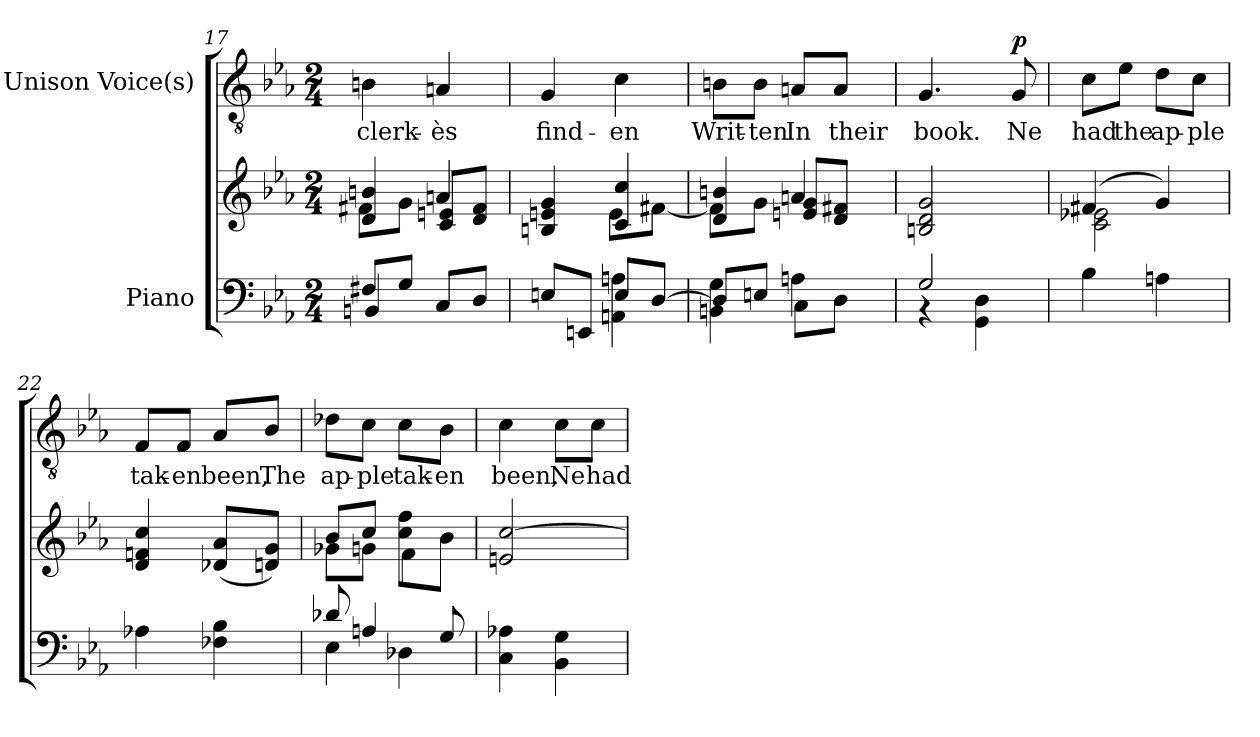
**kern	**kern	**kern	**text	**dynam
*part2	*part2	*part1	*part1	*part1
*staff3	*staff2	*staff1	*staff1	*staff1
*I"Piano	*	*I"Unison  Voice(s)	*	*
*clefF4	*clefG2	*clefGv2	*	*
*k[b-e-a-]	*k[b-e-a-]	*k[b-e-a-]	*	*
*E-:	*E-:	*E-:	*	*
*M2/4	*M2/4	*M2/4	*	*
=17	=17	=17	=17	=17
*^	*^	*	*	*
!	!	!	!	!	!LO:LY:b:color=#000000	!
8F#Xi/L	4BBni/	4di/ 4bni	8f#Xi\L	4Bni\	clerk-	.
8Gi/J	.	.	8gi\J	.	.	.
!	!	!	!	!	!LO:LY:b:color=#000000	!
8Ci/L	4ryy	4ani/	8ci/ 8eni/L	4Ani/	-ès	.
8Di/J	.	.	8di/ 8f#i/J	.	.	.
=18	=18	=18	=18	=18	=18	=18
!	!	!	!	!	!LO:LY:b:color=#000000	!
8Eni/L	4ryy	4Bni/ 4eni 4gi	4ryy	4Gi/	find-	.
8EEni/J	.	.	.	.	.	.
!	!	!	!	!	!LO:LY:b:color=#000000	!
8Ei/L	4AAni\ 4Ani	4ci/ 4cci	8ei\L	4ci\	-en	.
[8Di/J	.	.	[8f#Xi\J	.	.	.
=19	=19	=19	=19	=19	=19	=19
!	!	!	!	!	!LO:LY:b:color=#000000	!
*	*	*	*^	*^	*	*
8Di/L]	4BBni\ 4Gi	4di/ 4bni	8f#i\L]	4ryy	8Bni\L	4ryy	Writ-	.
!	!	!	!	!	!	!	!LO:LY:b:color=#000000	!
8Eni/J	.	.	8gi\J	.	8Bi\J	.	-ten	.
!	!	!	!	!	!	!	!LO:LY:b:color=#000000	!
4Ani\	8Ci\L	4ani/	8eni/ 8gi/L	8ryy	8Ani/L	8ryy	In	.
!	!	!	!	!	!	!	!LO:LY:b:color=#000000	!
.	8Di\J	.	8di/ 8f#Xi/J	16ryy	8Ai/J	16ryy	their	.
.	.	.	.	32ryy	.	32ryy	.	.
.	.	.	.	64ryy	.	64ryy	.	.
.	.	.	.	128...ryy	.	128...ryy	.	.
.	.	.	.	1024ryy	.	1024ryy	.	.
*	*	*v	*v	*v	*	*	*	*
*	*	*	*v	*v	*	*
=20	=20	=20	=20	=20	=20
*	*	*^	*^	*	*
*	*	*	*^	*	*	*	*
!	!	!	!	!	!	!	!LO:LY:b:color=#000000	!
*	*	*v	*v	*v	*	*	*	*
*	*	*	*v	*v	*	*
2Gi/	4r	2Bni/ 2di 2gi	4.Gi/	book.	.
.	4GGi\ 4Di	.	.	.	.
!	!	!	!	!LO:LY:b:color=#000000	!
.	.	.	8Gi/	Ne	p
*v	*v	*	*	*	*
=21	=21	=21	=21	=21
*	*^	*	*	*
!	!	!	!	!LO:LY:b:color=#000000	!
4B-i\	(4f#Xi/	2ci\ 2e-Xi	8ci\L	had	.
!	!	!	!	!LO:LY:b:color=#000000	!
.	.	.	8e-i\J	the	.
!	!	!	!	!LO:LY:b:color=#000000	!
4Ani\	4gi/)	.	8di\L	ap-	.
!	!	!	!	!LO:LY:b:color=#000000	!
.	.	.	8ci\J	-ple	.
*	*v	*v	*	*	*
!!LO:LB:g=z
=22	=22	=22	=22	=22
!	!	!	!LO:LY:b:color=#000000	!
4A-Xi\	4di/ 4fni 4cci	8Fi/L	tak-	.
!	!	!	!LO:LY:b:color=#000000	!
.	.	8Fi/J	-en	.
!	!	!	!LO:LY:b:color=#000000	!
4F-Xi\ 4B-i	(8d-Xi/ 8a-i/L	8A-i/L	been,	.
!	!	!	!LO:LY:b:color=#000000	!
.	8dni/ 8gi/J)	8B-i/J	The	.
=23	=23	=23	=23	=23
*^	*^	*	*	*
!	!	!	!	!	!LO:LY:b:color=#000000	!
8d-Xi/	4E-i\	8b-i/L	8g-Xi\L	8d-Xi\L	ap-	.
!	!	!	!	!	!LO:LY:b:color=#000000	!
4Ani/	.	8cci/J	8gni\J	8ci\J	-ple	.
!	!	!	!	!	!LO:LY:b:color=#000000	!
.	4D-Xi\	8cci\ 8ffi\L	4fi\	8ci\L	tak-	.
!	!	!	!	!	!LO:LY:b:color=#000000	!
8Gi/	.	8b-i\J	.	8B-i\J	-en	.
*v	*v	*	*	*	*	*
*	*v	*v	*	*	*
=24	=24	=24	=24	=24
!	!	!	!LO:LY:b:color=#000000	!
4Ci\ 4A-Xi	2eni/ [2cci	4ci\	been,	.
!	!	!	!LO:LY:b:color=#000000	!
4BB-i\ 4Gi	.	8ci\L	Ne	.
!	!	!	!LO:LY:b:color=#000000	!
.	.	8ci\J	had	.
=	=	=	=	=
*-	*-	*-	*-	*-
